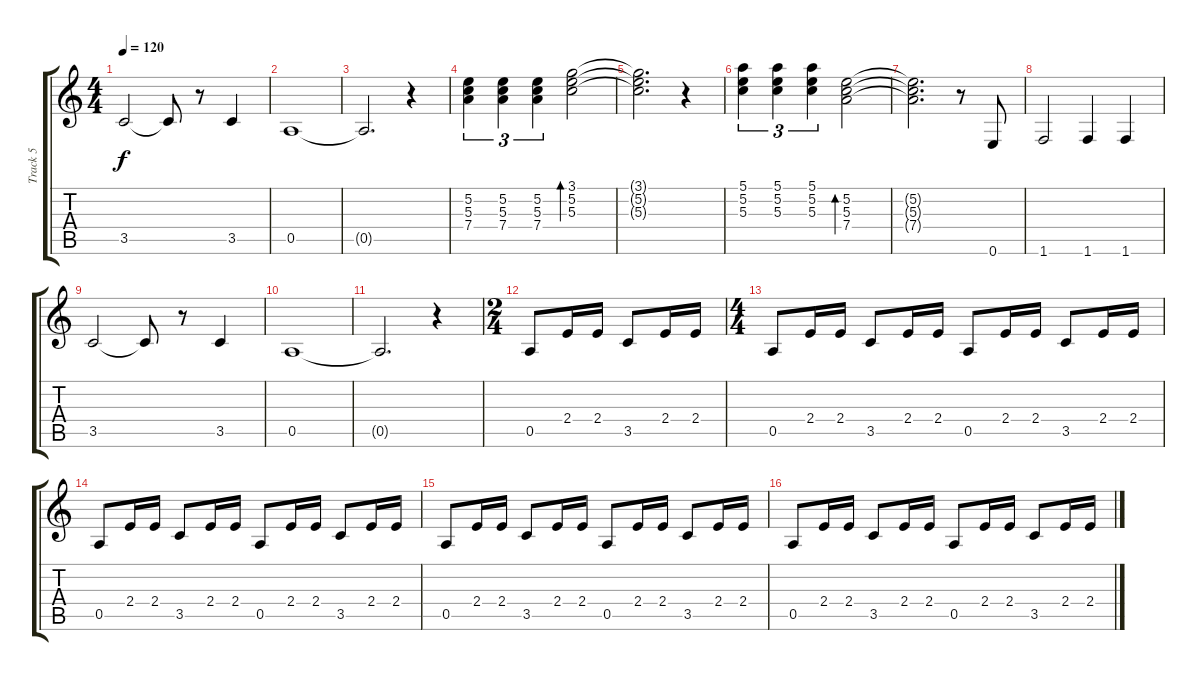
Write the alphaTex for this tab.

\track ("Track 5" "Track 5") {instrument acousticguitarsteel}
\staff {score tabs}
\tuning (E4 B3 G3 D3 A2 E2) {hide}
\ts (4 4)
\tempo 120
\clef g2
\ks c
3.5.2{dy f} 3.5{t}.8 r.8 3.5.4 |
0.5.1 |
0.5{t}.2{d} r.4 |
(5.2 5.3 7.4).4{tu (3 2)} (5.2 5.3 7.4).4{tu (3 2)} (5.2 5.3 7.4).4{tu (3 2)} (3.1 5.2 5.3).2{bd 240} |
(3.1{t} 5.2{t} 5.3{t}).2{d} r.4 |
(5.1 5.2 5.3).4{tu (3 2)} (5.1 5.2 5.3).4{tu (3 2)} (5.1 5.2 5.3).4{tu (3 2)} (5.2 5.3 7.4).2{bd 240} |
(5.2{t} 5.3{t} 7.4{t}).2{d} r.8 0.6.8 |
1.6.2 1.6.4 1.6.4 |
3.5.2 3.5{t}.8 r.8 3.5.4 |
0.5.1 |
0.5{t}.2{d} r.4 |
\ts (2 4)
0.5.8 2.4.16 2.4.16 3.5.8 2.4.16 2.4.16 |
\ts (4 4)
0.5.8 2.4.16 2.4.16 3.5.8 2.4.16 2.4.16 0.5.8 2.4.16 2.4.16 3.5.8 2.4.16 2.4.16 |
0.5.8 2.4.16 2.4.16 3.5.8 2.4.16 2.4.16 0.5.8 2.4.16 2.4.16 3.5.8 2.4.16 2.4.16 |
0.5.8 2.4.16 2.4.16 3.5.8 2.4.16 2.4.16 0.5.8 2.4.16 2.4.16 3.5.8 2.4.16 2.4.16 |
0.5.8 2.4.16 2.4.16 3.5.8 2.4.16 2.4.16 0.5.8 2.4.16 2.4.16 3.5.8 2.4.16 2.4.16
